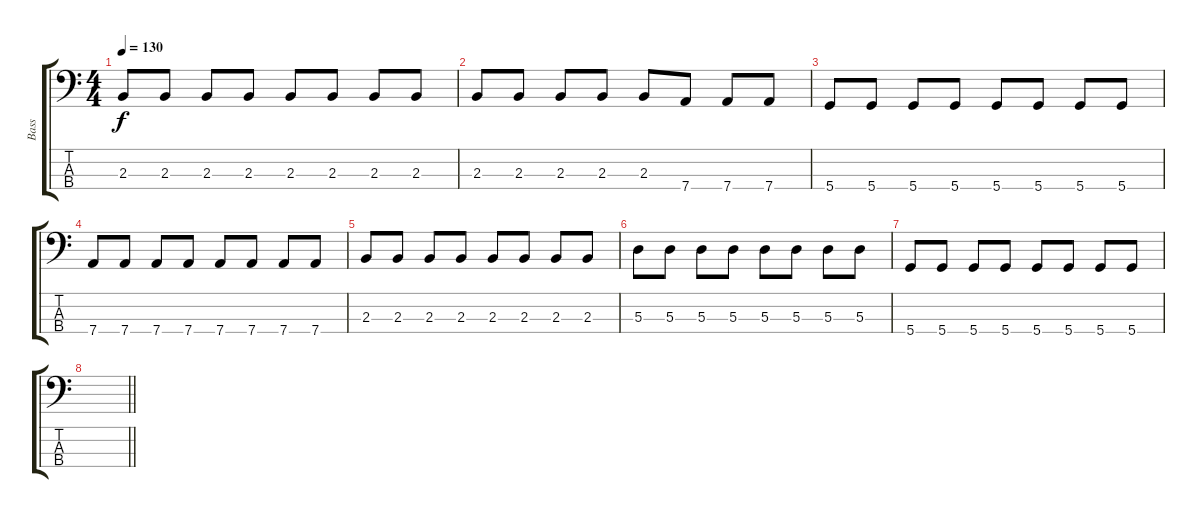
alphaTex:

\track ("Bass" "Bass") {instrument electricbassfinger}
\staff {score tabs}
\tuning (G2 D2 A1 D1) {hide}
\ts (4 4)
\tempo 130
\clef f4
\ks c
2.3.8{dy f} 2.3.8 2.3.8 2.3.8 2.3.8 2.3.8 2.3.8 2.3.8 |
2.3.8 2.3.8 2.3.8 2.3.8 2.3.8 7.4.8 7.4.8 7.4.8 |
5.4.8 5.4.8 5.4.8 5.4.8 5.4.8 5.4.8 5.4.8 5.4.8 |
7.4.8 7.4.8 7.4.8 7.4.8 7.4.8 7.4.8 7.4.8 7.4.8 |
2.3.8 2.3.8 2.3.8 2.3.8 2.3.8 2.3.8 2.3.8 2.3.8 |
5.3.8 5.3.8 5.3.8 5.3.8 5.3.8 5.3.8 5.3.8 5.3.8 |
5.4.8 5.4.8 5.4.8 5.4.8 5.4.8 5.4.8 5.4.8 5.4.8 |
\barLineRight lightlight
